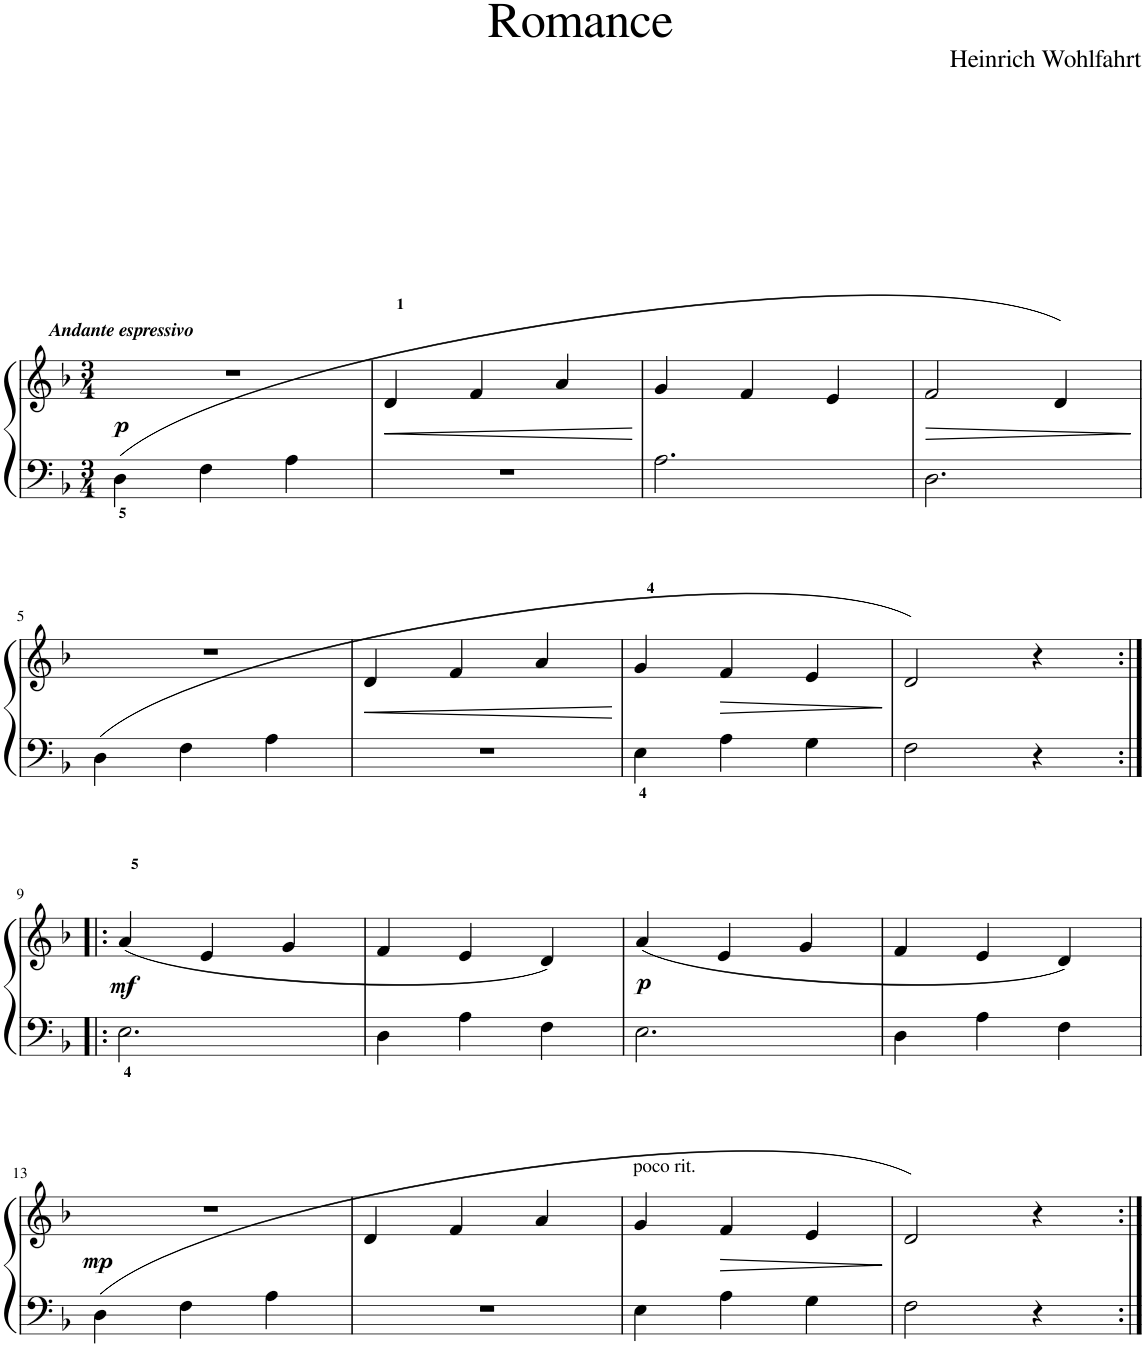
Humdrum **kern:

**kern	**kern	**dynam
*part1	*part1	*part1
*staff2	*staff1	*staff1/2
*I"Piano	*	*
*I'Pno.	*	*
*clefF4	*clefG2	*
*k[b-]	*k[b-]	*
*M3/4	*M3/4	*
=1	=1	=1
!	!LO:TX:a:Bi:t=Andante espressivo	!
!	!	!LO:DY:b
(4D<\	2.r	p
4F\	.	.
4A\	.	.
=2	=2	=2
!	!	!LO:HP:b
2.r	4d/	<
.	4f/	.
.	4a/	.
.	.	[
=3	=3	=3
2.A\	4g/	.
.	4f/	.
.	4e/	.
=4	=4	=4
!	!	!LO:HP:b
2.D\	2f/	>
.	4d/)	.
.	.	]
!!LO:LB:g=z
=5	=5	=5
(4D\	2.r	.
4F\	.	.
4A\	.	.
=6	=6	=6
!	!	!LO:HP:b
2.r	4d/	<
.	4f/	.
.	4a/	.
.	.	[
=7	=7	=7
4E<\	4g/	.
!	!	!LO:HP:b
4A\	4f/	>
4G\	4e/	.
.	.	]
=8	=8	=8
2F\	2d/)	.
4r	4r	.
!!LO:LB:g=z
=9:|!|:	=9:|!|:	=9:|!|:
!	!	!LO:DY:b
2.E<\	(4a/	mf
.	4e/	.
.	4g/	.
=10	=10	=10
4D\	4f/	.
4A\	4e/	.
4F\	4d/)	.
=11	=11	=11
!	!	!LO:DY:b
2.E\	(4a/	p
.	4e/	.
.	4g/	.
=12	=12	=12
4D\	4f/	.
4A\	4e/	.
4F\	4d/)	.
!!LO:LB:g=z
=13	=13	=13
!	!	!LO:DY:b
(4D\	2.r	mp
4F\	.	.
4A\	.	.
=14	=14	=14
2.r	4d/	.
.	4f/	.
.	4a/	.
=15	=15	=15
!	!LO:TX:a:t=poco rit.	!
4E\	4g/	.
!	!	!LO:HP:b
4A\	4f/	>
4G\	4e/	.
.	.	]
=16	=16	=16
2F\	2d/)	.
4r	4r	.
=:|!	=:|!	=:|!
*-	*-	*-
